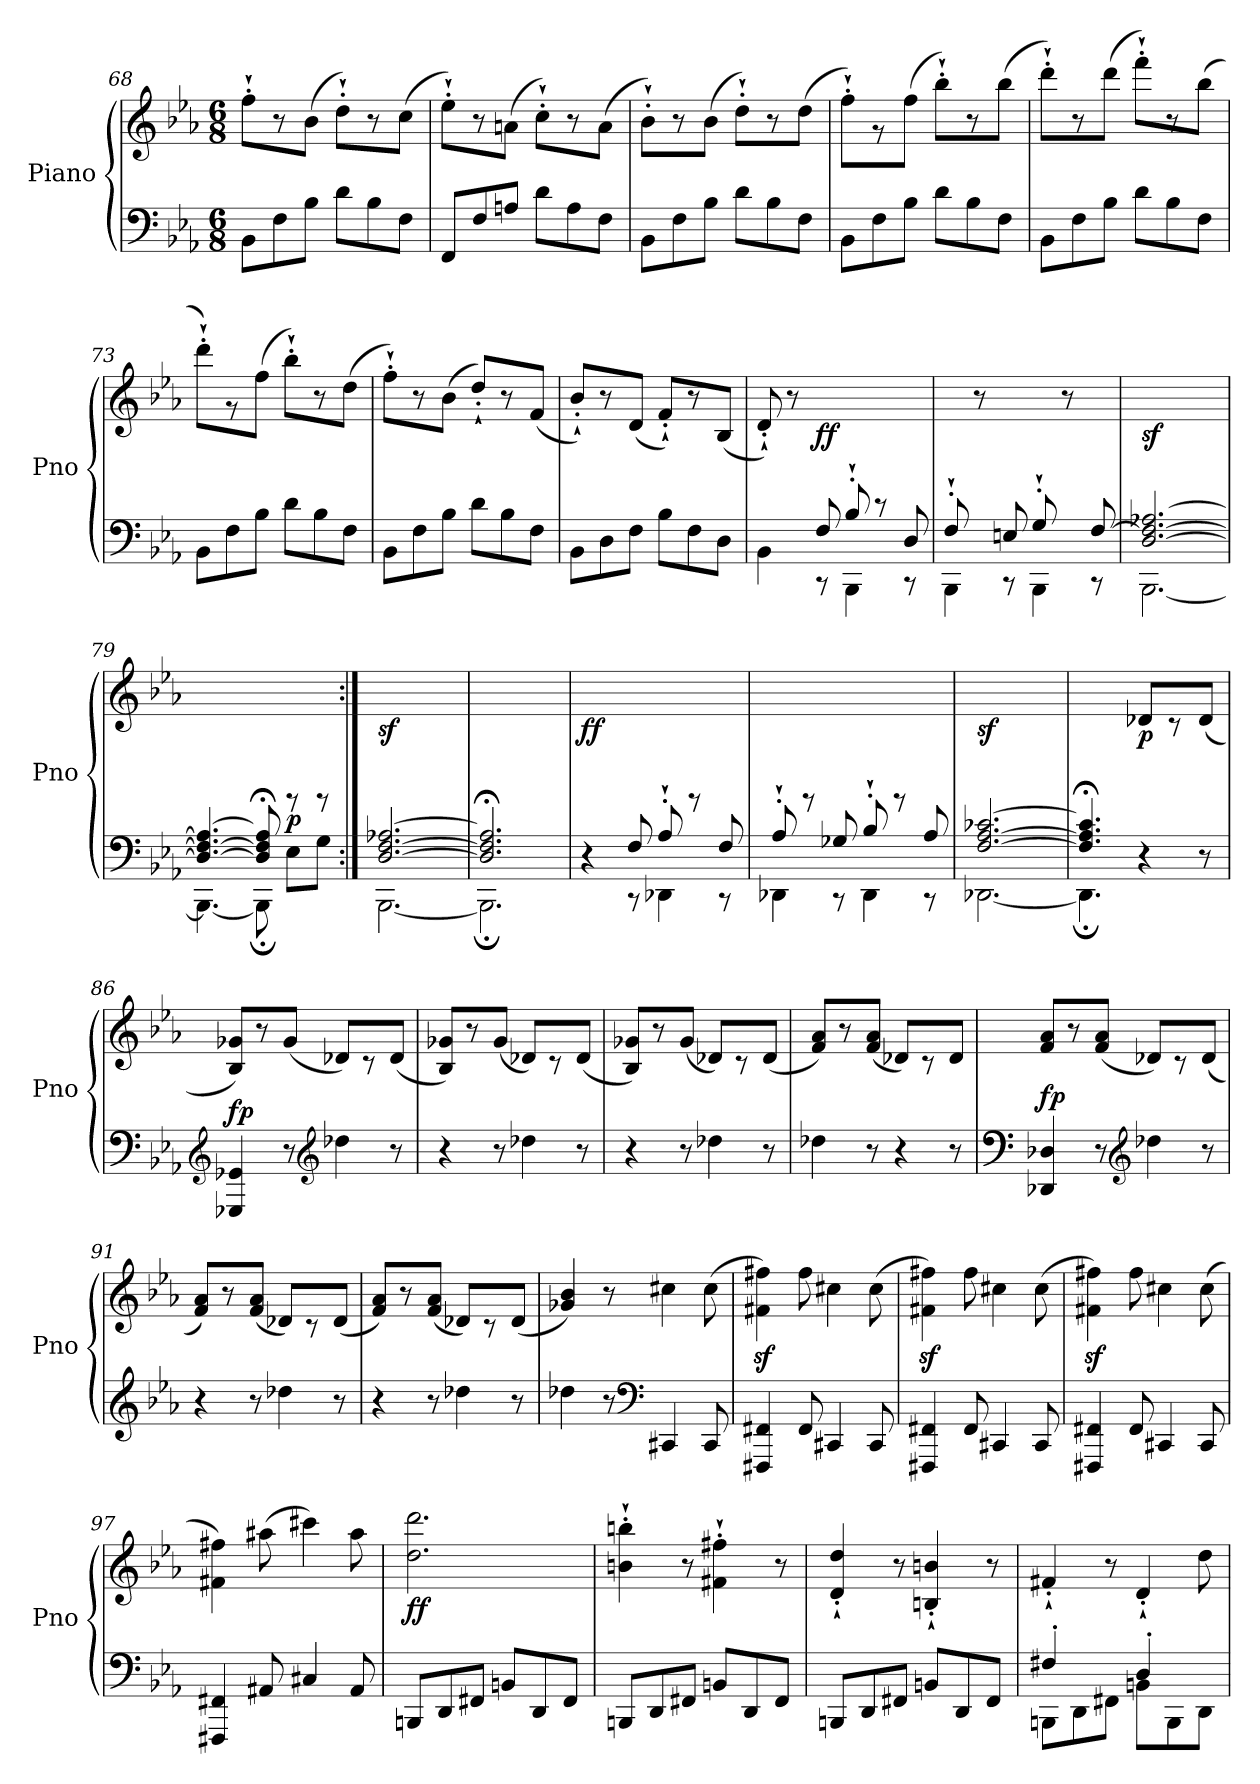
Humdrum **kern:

**kern	**kern	**dynam
*part1	*part1	*part1
*staff2	*staff1	*staff1/2
*I"Piano	*	*
*I'Pno	*	*
!!LO:PB:g=z
*clefF4	*clefG2	*
*k[b-e-a-]	*k[b-e-a-]	*
*M6/8	*M6/8	*
=68	=68	=68
*	*^	*
8BB-\L	8ryy	8ff'`\L	.
8F\	8r	8ryy	.
8B-\J	4ryy	(>8b-\J	.
8d\L	.	8dd'`\L)	.
8B-\	8r	8ryy	.
8F\J	8ryy	(>8cc\J	.
=69	=69	=69	=69
8FF/L	8ryy	8ee-'`\L)	.
8F/	8r	8ryy	.
8An/J	4ryy	(>8an\J	.
8d\L	.	8cc'`\L)	.
8A\	8r	8ryy	.
8F\J	8ryy	(>8a\J	.
=70	=70	=70	=70
8BB-\L	8ryy	8b-'`\L)	.
8F\	8r	8ryy	.
8B-\J	4ryy	(>8b-\J	.
8d\L	.	8dd'`\L)	.
8B-\	8r	8ryy	.
8F\J	8ryy	(>8dd\J	.
=71	=71	=71	=71
8BB-\L	8ryy	8ff'`\L)	.
8F\	8rg	8ryy	.
8B-\J	4ryy	(>8ff\J	.
8d\L	.	8bb-'`\L)	.
8B-\	8r	8ryy	.
8F\J	8ryy	(>8bb-\J	.
=72	=72	=72	=72
8BB-\L	8ryy	8ddd'`\L)	.
8F\	8r	8ryy	.
8B-\J	4ryy	(>8ddd\J	.
8d\L	.	8fff'`\L)	.
8B-\	8r	8ryy	.
8F\J	8ryy	(>8bb-\J	.
=73	=73	=73	=73
8BB-\L	8ryy	8ddd'`\L)	.
8F\	8rg	8ryy	.
8B-\J	4ryy	(>8ff\J	.
8d\L	.	8bb-'`\L)	.
8B-\	8r	8ryy	.
8F\J	8ryy	(>8dd\J	.
!!LO:LB:g=z	!!
=74	=74	=74	=74
8BB-\L	8ryy	8ff'`\L)	.
8F\	8r	8ryy	.
8B-\J	4ryy	(8b-\J	.
8d\L	.	8dd'`/L)	.
8B-\	8r	8ryy	.
8F\J	8ryy	(8f/J	.
!!LO:PB:g=z	!!
=75	=75	=75	=75
8BB-\L	8ryy	8b-'`/L)	.
8D\	8r	8ryy	.
8F\J	4ryy	(8d/J	.
8B-\L	.	8f'`/L)	.
8F\	8r	8ryy	.
8D\J	8ryy	(8B-/J	.
=76	=76	=76	=76
*^	*	*	*
4ryy	4BB-\	8ryy	8d'`/)	.
.	.	8r	2ryy	.
!	!	!	!	!LO:DY:b
8F/	8rCC	4ryy	.	ff
8B-'`/	4BBB-\	.	.	.
8ryy	.	8rCC	.	.
8D/	8rCC	8ryy	8ryy	.
*	*	*v	*v	*
=77	=77	=77	=77
8F'`/	4BBB-\	8ryy	.
8ryy	.	8r	.
8En/	8rCC	4ryy	.
8G'`/	4BBB-\	.	.
8ryy	.	8r	.
[8F/	8rCC	8ryy	.
=78	=78	=78	=78
!	!	!	!LO:DY:b
[2.D/ 2.F/_ [2.A-X/	[2.BBB-\	2.ryy	sf
=79	=79	=79	=79
*	*	*^	*
4.D/_ 4.F/_ 4.A-/_	4.BBB-\_	2.ryy	2ryy	.
8D/];< 8F/];< 8A-/];<	8BBB-;\]	.	.	.
!	!	!	!	!LO:DY:b
4ryy	8E-\L	.	8rCC	p
.	8G\J	.	8rCC	.
=80:|!	=80:|!	=80:|!	=80:|!	=80:|!
!	!	!	!	!LO:DY:b
*	*	*v	*v	*
[2.D/ [2.F/ [2.A-X/	[2.BBB-\	2.ryy	sf
=81	=81	=81	=81
2.D/];< 2.F/];< 2.A-/];<	2.BBB-;\]	2.ryy	.
!!LO:LB:g=z
=82	=82	=82	=82
!	!	!	!LO:DY:b
4ryy	4r	4ryy	ff
8F/	8rCC	4ryy	.
8A-'`/	4DD-X\	.	.
8ryy	.	8rCC	.
8F/	8rCC	8ryy	.
!!LO:LB:g=z
=83	=83	=83	=83
8A-'`/	4DD-X\	8ryy	.
8ryy	.	8rCC	.
8G-X/	8rCC	8ryy	.
8B-'`/	4DD-\	8ryy	.
8ryy	.	8rCC	.
8A-/	8rCC	8ryy	.
=84	=84	=84	=84
!	!	!	!LO:DY:b
[2.F/ [2.A-/ [2.c-X/	[2.DD-X\	2.ryy	sf
=85	=85	=85	=85
*	*	*^	*
4.F/];< 4.A-/];< 4.c-/];<	4.DD-;\]	4.ryy	4.ryy	.
!	!	!	!	!LO:DY:b
4.ryy	4r	8ryy	8d-X/L	p
.	.	8rc	8ryy	.
.	8r	8ryy	(8d-/J	.
=86	=86	=86	=86	=86
!	!	!	!	!LO:DY:a=2
*v	*v	*	*	*
4GGG-X/ 4GG-X/	8ryy	8B-/ 8g-X/L)	fp
.	8r	8ryy	.
8r	4ryy	(8g-/J	.
*clefG2	*	*	*
4dd-X\	.	8d-X/L)	.
.	8rc	8ryy	.
8r	8ryy	(8d-/J	.
=87	=87	=87	=87
4r	8ryy	8B-/ 8g-X/L)	.
.	8r	8ryy	.
8r	4ryy	(8g-/J	.
4dd-X\	.	8d-X/L)	.
.	8rc	8ryy	.
8r	8ryy	(8d-/J	.
!!LO:LB:g=z	!!
=88	=88	=88	=88
4r	8ryy	8B-/ 8g-X/L)	.
.	8r	8ryy	.
8r	4ryy	(8g-/J	.
4dd-X\	.	8d-X/L)	.
.	8rc	8ryy	.
8r	8ryy	(8d-/J	.
!!LO:LB:g=z	!!
=89	=89	=89	=89
4dd-X\	8ryy	8f/ 8a-/L)	.
.	8r	8ryy	.
8r	4ryy	(8f/ 8a-/J	.
4r	.	8d-X/L)	.
.	8rc	8ryy	.
8r	8ryy	8d-/J	.
!!LO:LB:g=z	!!
=90	=90	=90	=90
*clefF4	*	*	*
!	!	!	!LO:DY:a=2
4DD-X/ 4D-X/	8ryy	8f/ 8a-/L	fp
.	8r	8ryy	.
8r	4ryy	(8f/ 8a-/J	.
*clefG2	*	*	*
4dd-X\	.	8d-X/L)	.
.	8rc	8ryy	.
8r	8ryy	(8d-/J	.
=91	=91	=91	=91
4r	8ryy	8f/ 8a-/L)	.
.	8r	8ryy	.
8r	4ryy	(8f/ 8a-/J	.
4dd-X\	.	8d-X/L)	.
.	8rc	8ryy	.
8r	8ryy	(8d-/J	.
=92	=92	=92	=92
4r	8ryy	8f/ 8a-/L)	.
.	8r	8ryy	.
8r	4ryy	(8f/ 8a-/J	.
4dd-X\	.	8d-X/L)	.
.	8rc	8ryy	.
8r	8ryy	(8d-/J	.
*	*v	*v	*
=93	=93	=93
4dd-X\	4g-X/ 4b-/)	.
8r	8r	.
*clefF4	*	*
4CC#X/	4cc#X\	.
8CC#/	(8cc#\	.
=94	=94	=94
4FFF#X/ 4FF#X/	4f#X\z< 4ff#X\z<)	.
8FF#/	8ff#\	.
4CC#X/	4cc#X\	.
8CC#/	(8cc#\	.
!!LO:PB:g=z
=95	=95	=95
4FFF#X/ 4FF#X/	4f#X\z< 4ff#X\z<)	.
8FF#/	8ff#\	.
4CC#X/	4cc#X\	.
8CC#/	(8cc#\	.
=96	=96	=96
4FFF#X/ 4FF#X/	4f#X\z< 4ff#X\z<)	.
8FF#/	8ff#\	.
4CC#X/	4cc#X\	.
8CC#/	(8cc#\	.
!!LO:LB:g=z
=97	=97	=97
4FFF#X/ 4FF#X/	4f#X\ 4ff#X\)	.
8AA#X/	(8aa#X\	.
4C#X/	4ccc#X\)	.
8AA#/	8aa#\	.
=98	=98	=98
!	!	!LO:DY:b
8BBBn/L	2.dd\ 2.ddd\	ff
8DD/	.	.
8FF#X/J	.	.
8BBn/L	.	.
8DD/	.	.
8FF#/J	.	.
=99	=99	=99
8BBBn/L	4bn\'` 4bbn\'`	.
8DD/	.	.
8FF#X/J	8r	.
8BBn/L	4f#X\'` 4ff#X\'`	.
8DD/	.	.
8FF#/J	8r	.
=100	=100	=100
8BBBn/L	4d/'` 4dd/'`	.
8DD/	.	.
8FF#X/J	8r	.
8BBn/L	4Bn/'` 4bn/'`	.
8DD/	.	.
8FF#/J	8r	.
=101	=101	=101
*^	*	*
4F#X'/	8BBBn\L	4f#X'`/	.
.	8DD\	.	.
8ryy	8FF#X\J	8r	.
4D'/	8BBn\L	4d'`/	.
.	8BBB\	.	.
8ryy	8DD\J	8dd\	.
*v	*v	*	*
=	=	=
*-	*-	*-
